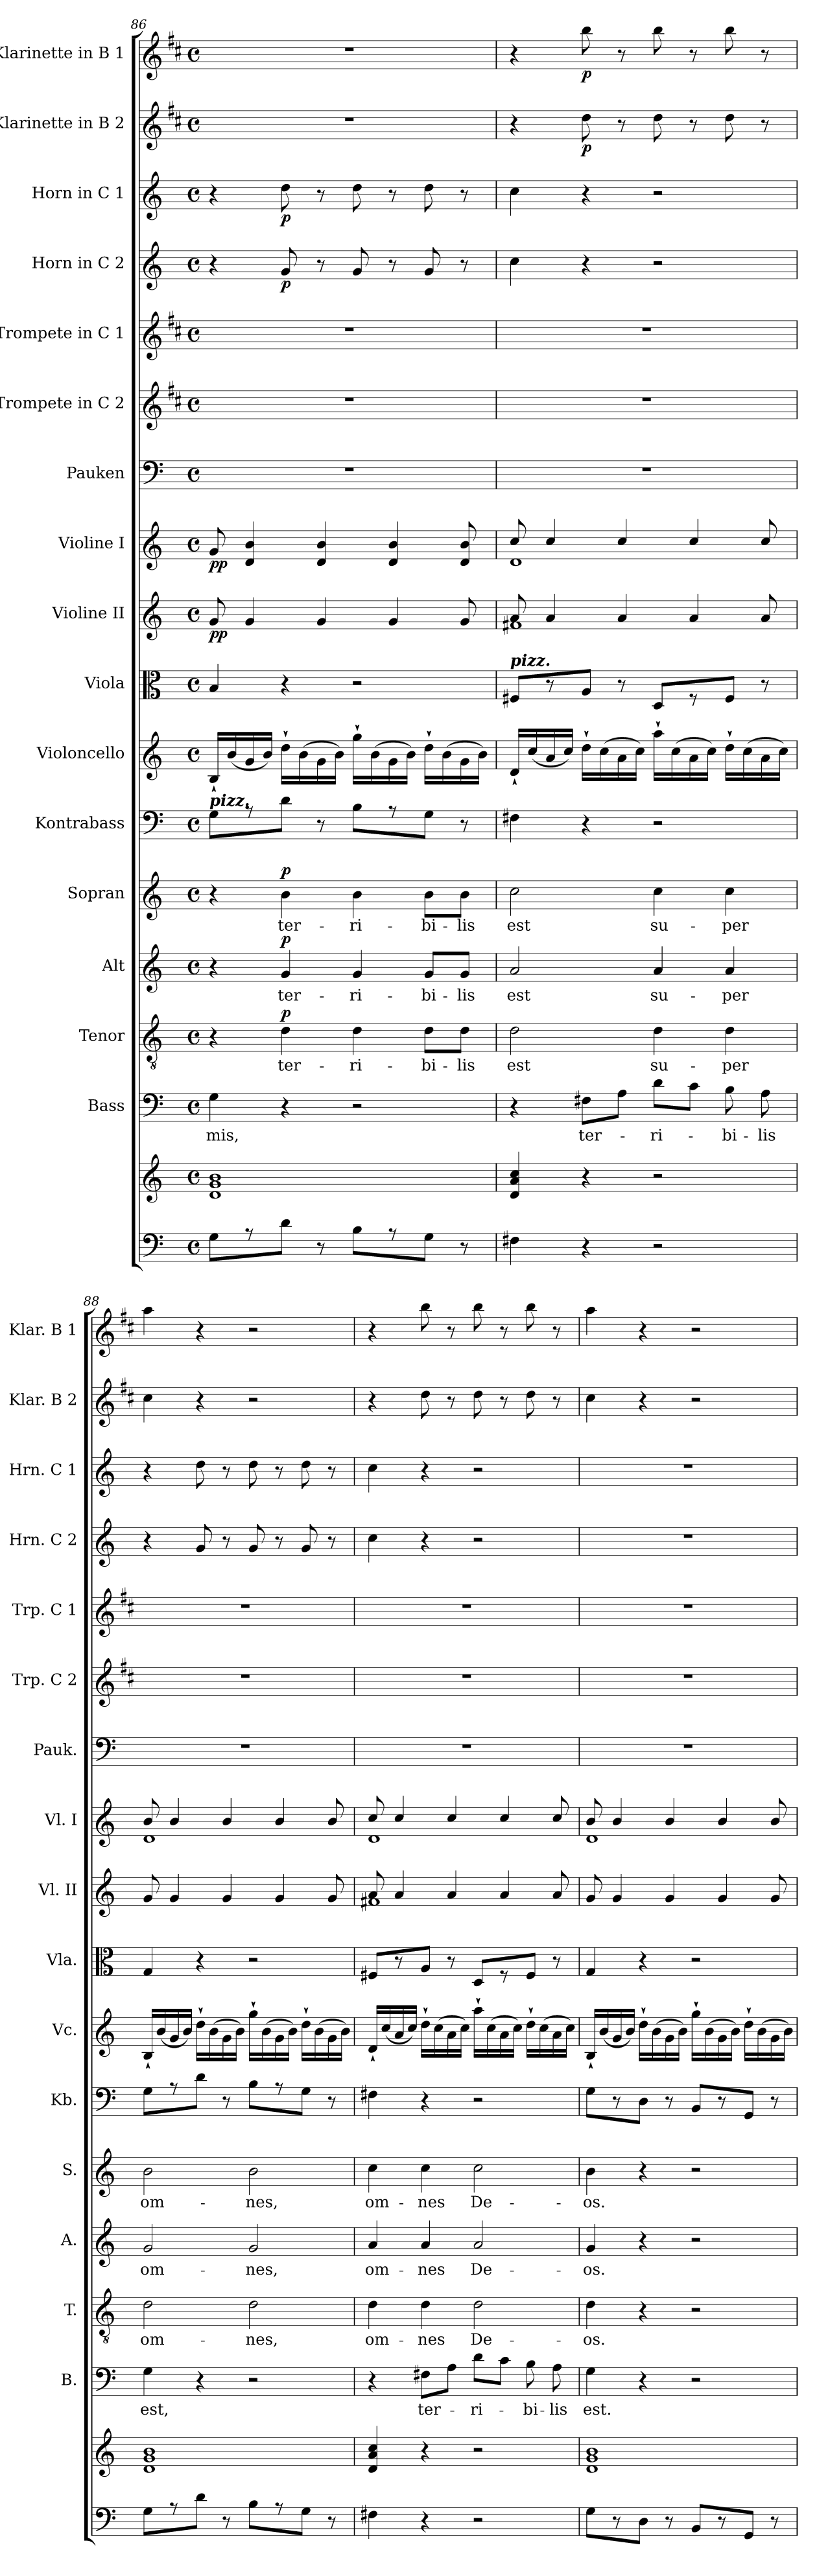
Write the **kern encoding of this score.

**kern	**kern	**kern	**text	**kern	**text	**dynam	**kern	**text	**dynam	**kern	**text	**dynam	**kern	**kern	**kern	**kern	**dynam	**kern	**dynam	**kern	**kern	**kern	**kern	**dynam	**kern	**dynam	**kern	**dynam	**kern	**dynam
*part17	*part17	*part16	*part16	*part15	*part15	*part15	*part14	*part14	*part14	*part13	*part13	*part13	*part12	*part11	*part10	*part9	*part9	*part8	*part8	*part7	*part6	*part5	*part4	*part4	*part3	*part3	*part2	*part2	*part1	*part1
*staff18	*staff17	*staff16	*staff16	*staff15	*staff15	*staff15	*staff14	*staff14	*staff14	*staff13	*staff13	*staff13	*staff12	*staff11	*staff10	*staff9	*staff9	*staff8	*staff8	*staff7	*staff6	*staff5	*staff4	*staff4	*staff3	*staff3	*staff2	*staff2	*staff1	*staff1
*	*	*I"Bass	*	*I"Tenor	*	*	*I"Alt	*	*	*I"Sopran	*	*	*I"Kontrabass	*I"Violoncello	*I"Viola	*I"Violine II	*	*I"Violine I	*	*I"Pauken	*I"Trompete in C 2	*I"Trompete in C 1	*I"Horn in C 2	*	*I"Horn in C 1	*	*I"Klarinette in B 2	*	*I"Klarinette in B 1	*
*	*	*I'B.	*	*I'T.	*	*	*I'A.	*	*	*I'S.	*	*	*I'Kb.	*I'Vc.	*I'Vla.	*I'Vl. II	*	*I'Vl. I	*	*I'Pauk.	*I'Trp. C 2	*I'Trp. C 1	*I'Hrn. C 2	*	*I'Hrn. C 1	*	*I'Klar. B 2	*	*I'Klar. B 1	*
!!LO:PB:g=z
*clefF4	*clefG2	*clefF4	*	*clefGv2	*	*	*clefG2	*	*	*clefG2	*	*	*clefF4	*clefG2	*clefC3	*clefG2	*	*clefG2	*	*clefF4	*clefG2	*clefG2	*clefG2	*	*clefG2	*	*clefG2	*	*clefG2	*
*	*	*	*	*	*	*	*	*	*	*	*	*	*ITrd7c12	*	*	*	*	*	*	*	*ITrd1c2	*ITrd1c2	*ITrd7c12	*	*ITrd7c12	*	*ITrd1c2	*	*ITrd1c2	*
*k[]	*k[]	*k[]	*	*k[]	*	*	*k[]	*	*	*k[]	*	*	*k[]	*k[]	*k[]	*k[]	*	*k[]	*	*k[]	*k[]	*k[]	*k[]	*	*k[]	*	*k[]	*	*k[]	*
*C:	*C:	*C:	*	*C:	*	*	*C:	*	*	*C:	*	*	*C:	*C:	*C:	*C:	*	*C:	*	*C:	*C:	*C:	*C:	*	*C:	*	*C:	*	*C:	*
*M4/4	*M4/4	*M4/4	*	*M4/4	*	*	*M4/4	*	*	*M4/4	*	*	*M4/4	*M4/4	*M4/4	*M4/4	*	*M4/4	*	*M4/4	*M4/4	*M4/4	*M4/4	*	*M4/4	*	*M4/4	*	*M4/4	*
*met(c)	*met(c)	*met(c)	*	*met(c)	*	*	*met(c)	*	*	*met(c)	*	*	*met(c)	*met(c)	*met(c)	*met(c)	*	*met(c)	*	*met(c)	*met(c)	*met(c)	*met(c)	*	*met(c)	*	*met(c)	*	*met(c)	*
=86	=86	=86	=86	=86	=86	=86	=86	=86	=86	=86	=86	=86	=86	=86	=86	=86	=86	=86	=86	=86	=86	=86	=86	=86	=86	=86	=86	=86	=86	=86
!	!	!	!	!	!	!	!	!	!	!	!	!	!LO:TX:a:Bi:t=pizz.	!	!	!	!	!	!	!	!	!	!	!	!	!	!	!	!	!
!	!	!	!LO:LY:b	!	!	!	!	!	!	!	!	!	!	!	!	!	!LO:DY:b	!	!LO:DY:b	!	!	!	!	!	!	!	!	!	!	!
8G\L	1d 1g 1b	4G\	-mis,	4r	.	.	4r	.	.	4r	.	.	8GG\L	16B`</LL	4B/	8g/	pp	8g/	pp	1r	1r	1r	4r	.	4r	.	1r	.	1r	.
.	.	.	.	.	.	.	.	.	.	.	.	.	.	(<16b/	.	.	.	.	.	.	.	.	.	.	.	.	.	.	.	.
8r	.	.	.	.	.	.	.	.	.	.	.	.	8r	16g/	.	4g/	.	4d/ 4b/	.	.	.	.	.	.	.	.	.	.	.	.
.	.	.	.	.	.	.	.	.	.	.	.	.	.	16b/JJ)	.	.	.	.	.	.	.	.	.	.	.	.	.	.	.	.
!	!	!	!	!	!LO:LY:b	!LO:DY:a	!	!LO:LY:b	!LO:DY:a	!	!LO:LY:b	!LO:DY:a	!	!	!	!	!	!	!	!	!	!	!	!LO:DY:b	!	!LO:DY:b	!	!	!	!
8d\J	.	4r	.	4d\	ter-	p	4g/	ter-	p	4b\	ter-	p	8D\J	16dd`>\LL	4r	.	.	.	.	.	.	.	8G/	p	8d\	p	.	.	.	.
.	.	.	.	.	.	.	.	.	.	.	.	.	.	(>16b\	.	.	.	.	.	.	.	.	.	.	.	.	.	.	.	.
8r	.	.	.	.	.	.	.	.	.	.	.	.	8r	16g\	.	4g/	.	4d/ 4b/	.	.	.	.	8r	.	8r	.	.	.	.	.
.	.	.	.	.	.	.	.	.	.	.	.	.	.	16b\JJ)	.	.	.	.	.	.	.	.	.	.	.	.	.	.	.	.
!	!	!	!	!	!LO:LY:b	!	!	!LO:LY:b	!	!	!LO:LY:b	!	!	!	!	!	!	!	!	!	!	!	!	!	!	!	!	!	!	!
8B\L	.	2r	.	4d\	-ri-	.	4g/	-ri-	.	4b\	-ri-	.	8BB\L	16gg`>\LL	2r	.	.	.	.	.	.	.	8G/	.	8d\	.	.	.	.	.
.	.	.	.	.	.	.	.	.	.	.	.	.	.	(>16b\	.	.	.	.	.	.	.	.	.	.	.	.	.	.	.	.
8r	.	.	.	.	.	.	.	.	.	.	.	.	8r	16g\	.	4g/	.	4d/ 4b/	.	.	.	.	8r	.	8r	.	.	.	.	.
.	.	.	.	.	.	.	.	.	.	.	.	.	.	16b\JJ)	.	.	.	.	.	.	.	.	.	.	.	.	.	.	.	.
!	!	!	!	!	!LO:LY:b	!	!	!LO:LY:b	!	!	!LO:LY:b	!	!	!	!	!	!	!	!	!	!	!	!	!	!	!	!	!	!	!
8G\J	.	.	.	8d\L	-bi-	.	8g/L	-bi-	.	8b\L	-bi-	.	8GG\J	16dd`>\LL	.	.	.	.	.	.	.	.	8G/	.	8d\	.	.	.	.	.
.	.	.	.	.	.	.	.	.	.	.	.	.	.	(>16b\	.	.	.	.	.	.	.	.	.	.	.	.	.	.	.	.
!	!	!	!	!	!LO:LY:b	!	!	!LO:LY:b	!	!	!LO:LY:b	!	!	!	!	!	!	!	!	!	!	!	!	!	!	!	!	!	!	!
8r	.	.	.	8d\J	-lis	.	8g/J	-lis	.	8b\J	-lis	.	8r	16g\	.	8g/	.	8d/ 8b/	.	.	.	.	8r	.	8r	.	.	.	.	.
.	.	.	.	.	.	.	.	.	.	.	.	.	.	16b\JJ)	.	.	.	.	.	.	.	.	.	.	.	.	.	.	.	.
=87	=87	=87	=87	=87	=87	=87	=87	=87	=87	=87	=87	=87	=87	=87	=87	=87	=87	=87	=87	=87	=87	=87	=87	=87	=87	=87	=87	=87	=87	=87
!	!	!	!	!	!	!	!	!	!	!	!	!	!	!	!LO:TX:a:Bi:t=pizz.	!	!	!	!	!	!	!	!	!	!	!	!	!	!	!
!	!	!	!	!	!LO:LY:b	!	!	!LO:LY:b	!	!	!LO:LY:b	!	!	!	!	!	!	!	!	!	!	!	!	!	!	!	!	!	!	!
*	*	*	*	*	*	*	*	*	*	*	*	*	*	*	*	*^	*	*^	*	*	*	*	*	*	*	*	*	*	*	*
4F#X\	4d/ 4a/ 4cc/	4r	.	2d\	est	.	2a/	est	.	2cc\	est	.	4FF#X\	16d`</LL	8F#X/L	8a/	1f#X	.	8cc/	1d	.	1r	1r	1r	4c\	.	4c\	.	4r	.	4r	.
.	.	.	.	.	.	.	.	.	.	.	.	.	.	(<16cc/	.	.	.	.	.	.	.	.	.	.	.	.	.	.	.	.	.	.
.	.	.	.	.	.	.	.	.	.	.	.	.	.	16a/	8r	4a/	.	.	4cc/	.	.	.	.	.	.	.	.	.	.	.	.	.
.	.	.	.	.	.	.	.	.	.	.	.	.	.	16cc/JJ)	.	.	.	.	.	.	.	.	.	.	.	.	.	.	.	.	.	.
!	!	!	!LO:LY:b	!	!	!	!	!	!	!	!	!	!	!	!	!	!	!	!	!	!	!	!	!	!	!	!	!	!	!LO:DY:b	!	!LO:DY:b
4r	4r	8F#X\L	ter-	.	.	.	.	.	.	.	.	.	4r	16dd`>\LL	8A/J	.	.	.	.	.	.	.	.	.	4r	.	4r	.	8cc\	p	8aa\	p
.	.	.	.	.	.	.	.	.	.	.	.	.	.	(>16cc\	.	.	.	.	.	.	.	.	.	.	.	.	.	.	.	.	.	.
.	.	8A\J	.	.	.	.	.	.	.	.	.	.	.	16a\	8r	4a/	.	.	4cc/	.	.	.	.	.	.	.	.	.	8r	.	8r	.
.	.	.	.	.	.	.	.	.	.	.	.	.	.	16cc\JJ)	.	.	.	.	.	.	.	.	.	.	.	.	.	.	.	.	.	.
!	!	!	!LO:LY:b	!	!LO:LY:b	!	!	!LO:LY:b	!	!	!LO:LY:b	!	!	!	!	!	!	!	!	!	!	!	!	!	!	!	!	!	!	!	!	!
2r	2r	8d\L	-ri-	4d\	su-	.	4a/	su-	.	4cc\	su-	.	2r	16aa`>\LL	8D/L	.	.	.	.	.	.	.	.	.	2r	.	2r	.	8cc\	.	8aa\	.
.	.	.	.	.	.	.	.	.	.	.	.	.	.	(>16cc\	.	.	.	.	.	.	.	.	.	.	.	.	.	.	.	.	.	.
.	.	8c\J	.	.	.	.	.	.	.	.	.	.	.	16a\	8r	4a/	.	.	4cc/	.	.	.	.	.	.	.	.	.	8r	.	8r	.
.	.	.	.	.	.	.	.	.	.	.	.	.	.	16cc\JJ)	.	.	.	.	.	.	.	.	.	.	.	.	.	.	.	.	.	.
!	!	!	!LO:LY:b	!	!LO:LY:b	!	!	!LO:LY:b	!	!	!LO:LY:b	!	!	!	!	!	!	!	!	!	!	!	!	!	!	!	!	!	!	!	!	!
.	.	8B\	-bi-	4d\	-per	.	4a/	-per	.	4cc\	-per	.	.	16dd`>\LL	8F#/J	.	.	.	.	.	.	.	.	.	.	.	.	.	8cc\	.	8aa\	.
.	.	.	.	.	.	.	.	.	.	.	.	.	.	(>16cc\	.	.	.	.	.	.	.	.	.	.	.	.	.	.	.	.	.	.
!	!	!	!LO:LY:b	!	!	!	!	!	!	!	!	!	!	!	!	!	!	!	!	!	!	!	!	!	!	!	!	!	!	!	!	!
.	.	8A\	-lis	.	.	.	.	.	.	.	.	.	.	16a\	8r	8a/	.	.	8cc/	.	.	.	.	.	.	.	.	.	8r	.	8r	.
.	.	.	.	.	.	.	.	.	.	.	.	.	.	16cc\JJ)	.	.	.	.	.	.	.	.	.	.	.	.	.	.	.	.	.	.
*	*	*	*	*	*	*	*	*	*	*	*	*	*	*	*	*v	*v	*	*	*	*	*	*	*	*	*	*	*	*	*	*	*
=88	=88	=88	=88	=88	=88	=88	=88	=88	=88	=88	=88	=88	=88	=88	=88	=88	=88	=88	=88	=88	=88	=88	=88	=88	=88	=88	=88	=88	=88	=88	=88
!	!	!	!LO:LY:b	!	!LO:LY:b	!	!	!LO:LY:b	!	!	!LO:LY:b	!	!	!	!	!	!	!	!	!	!	!	!	!	!	!	!	!	!	!	!
8G\L	1d 1g 1b	4G\	est,	2d\	om-	.	2g/	om-	.	2b\	om-	.	8GG\L	16B`</LL	4G/	8g/	.	8b/	1d	.	1r	1r	1r	4r	.	4r	.	4b\	.	4gg\	.
.	.	.	.	.	.	.	.	.	.	.	.	.	.	(<16b/	.	.	.	.	.	.	.	.	.	.	.	.	.	.	.	.	.
8r	.	.	.	.	.	.	.	.	.	.	.	.	8r	16g/	.	4g/	.	4b/	.	.	.	.	.	.	.	.	.	.	.	.	.
.	.	.	.	.	.	.	.	.	.	.	.	.	.	16b/JJ)	.	.	.	.	.	.	.	.	.	.	.	.	.	.	.	.	.
8d\J	.	4r	.	.	.	.	.	.	.	.	.	.	8D\J	16dd`>\LL	4r	.	.	.	.	.	.	.	.	8G/	.	8d\	.	4r	.	4r	.
.	.	.	.	.	.	.	.	.	.	.	.	.	.	(>16b\	.	.	.	.	.	.	.	.	.	.	.	.	.	.	.	.	.
8r	.	.	.	.	.	.	.	.	.	.	.	.	8r	16g\	.	4g/	.	4b/	.	.	.	.	.	8r	.	8r	.	.	.	.	.
.	.	.	.	.	.	.	.	.	.	.	.	.	.	16b\JJ)	.	.	.	.	.	.	.	.	.	.	.	.	.	.	.	.	.
!	!	!	!	!	!LO:LY:b	!	!	!LO:LY:b	!	!	!LO:LY:b	!	!	!	!	!	!	!	!	!	!	!	!	!	!	!	!	!	!	!	!
8B\L	.	2r	.	2d\	-nes,	.	2g/	-nes,	.	2b\	-nes,	.	8BB\L	16gg`>\LL	2r	.	.	.	.	.	.	.	.	8G/	.	8d\	.	2r	.	2r	.
.	.	.	.	.	.	.	.	.	.	.	.	.	.	(>16b\	.	.	.	.	.	.	.	.	.	.	.	.	.	.	.	.	.
8r	.	.	.	.	.	.	.	.	.	.	.	.	8r	16g\	.	4g/	.	4b/	.	.	.	.	.	8r	.	8r	.	.	.	.	.
.	.	.	.	.	.	.	.	.	.	.	.	.	.	16b\JJ)	.	.	.	.	.	.	.	.	.	.	.	.	.	.	.	.	.
8G\J	.	.	.	.	.	.	.	.	.	.	.	.	8GG\J	16dd`>\LL	.	.	.	.	.	.	.	.	.	8G/	.	8d\	.	.	.	.	.
.	.	.	.	.	.	.	.	.	.	.	.	.	.	(>16b\	.	.	.	.	.	.	.	.	.	.	.	.	.	.	.	.	.
8r	.	.	.	.	.	.	.	.	.	.	.	.	8r	16g\	.	8g/	.	8b/	.	.	.	.	.	8r	.	8r	.	.	.	.	.
.	.	.	.	.	.	.	.	.	.	.	.	.	.	16b\JJ)	.	.	.	.	.	.	.	.	.	.	.	.	.	.	.	.	.
=89	=89	=89	=89	=89	=89	=89	=89	=89	=89	=89	=89	=89	=89	=89	=89	=89	=89	=89	=89	=89	=89	=89	=89	=89	=89	=89	=89	=89	=89	=89	=89
!	!	!	!	!	!LO:LY:b	!	!	!LO:LY:b	!	!	!LO:LY:b	!	!	!	!	!	!	!	!	!	!	!	!	!	!	!	!	!	!	!	!
*	*	*	*	*	*	*	*	*	*	*	*	*	*	*	*	*^	*	*	*	*	*	*	*	*	*	*	*	*	*	*	*
4F#X\	4d/ 4a/ 4cc/	4r	.	4d\	om-	.	4a/	om-	.	4cc\	om-	.	4FF#X\	16d`</LL	8F#X/L	8a/	1f#X	.	8cc/	1d	.	1r	1r	1r	4c\	.	4c\	.	4r	.	4r	.
.	.	.	.	.	.	.	.	.	.	.	.	.	.	(<16cc/	.	.	.	.	.	.	.	.	.	.	.	.	.	.	.	.	.	.
.	.	.	.	.	.	.	.	.	.	.	.	.	.	16a/	8r	4a/	.	.	4cc/	.	.	.	.	.	.	.	.	.	.	.	.	.
.	.	.	.	.	.	.	.	.	.	.	.	.	.	16cc/JJ)	.	.	.	.	.	.	.	.	.	.	.	.	.	.	.	.	.	.
!	!	!	!LO:LY:b	!	!LO:LY:b	!	!	!LO:LY:b	!	!	!LO:LY:b	!	!	!	!	!	!	!	!	!	!	!	!	!	!	!	!	!	!	!	!	!
4r	4r	8F#X\L	ter-	4d\	-nes	.	4a/	-nes	.	4cc\	-nes	.	4r	16dd`>\LL	8A/J	.	.	.	.	.	.	.	.	.	4r	.	4r	.	8cc\	.	8aa\	.
.	.	.	.	.	.	.	.	.	.	.	.	.	.	(>16cc\	.	.	.	.	.	.	.	.	.	.	.	.	.	.	.	.	.	.
.	.	8A\J	.	.	.	.	.	.	.	.	.	.	.	16a\	8r	4a/	.	.	4cc/	.	.	.	.	.	.	.	.	.	8r	.	8r	.
.	.	.	.	.	.	.	.	.	.	.	.	.	.	16cc\JJ)	.	.	.	.	.	.	.	.	.	.	.	.	.	.	.	.	.	.
!	!	!	!LO:LY:b	!	!LO:LY:b	!	!	!LO:LY:b	!	!	!LO:LY:b	!	!	!	!	!	!	!	!	!	!	!	!	!	!	!	!	!	!	!	!	!
2r	2r	8d\L	-ri-	2d\	De-	.	2a/	De-	.	2cc\	De-	.	2r	16aa`>\LL	8D/L	.	.	.	.	.	.	.	.	.	2r	.	2r	.	8cc\	.	8aa\	.
.	.	.	.	.	.	.	.	.	.	.	.	.	.	(>16cc\	.	.	.	.	.	.	.	.	.	.	.	.	.	.	.	.	.	.
.	.	8c\J	.	.	.	.	.	.	.	.	.	.	.	16a\	8r	4a/	.	.	4cc/	.	.	.	.	.	.	.	.	.	8r	.	8r	.
.	.	.	.	.	.	.	.	.	.	.	.	.	.	16cc\JJ)	.	.	.	.	.	.	.	.	.	.	.	.	.	.	.	.	.	.
!	!	!	!LO:LY:b	!	!	!	!	!	!	!	!	!	!	!	!	!	!	!	!	!	!	!	!	!	!	!	!	!	!	!	!	!
.	.	8B\	-bi-	.	.	.	.	.	.	.	.	.	.	16dd`>\LL	8F#/J	.	.	.	.	.	.	.	.	.	.	.	.	.	8cc\	.	8aa\	.
.	.	.	.	.	.	.	.	.	.	.	.	.	.	(>16cc\	.	.	.	.	.	.	.	.	.	.	.	.	.	.	.	.	.	.
!	!	!	!LO:LY:b	!	!	!	!	!	!	!	!	!	!	!	!	!	!	!	!	!	!	!	!	!	!	!	!	!	!	!	!	!
.	.	8A\	-lis	.	.	.	.	.	.	.	.	.	.	16a\	8r	8a/	.	.	8cc/	.	.	.	.	.	.	.	.	.	8r	.	8r	.
.	.	.	.	.	.	.	.	.	.	.	.	.	.	16cc\JJ)	.	.	.	.	.	.	.	.	.	.	.	.	.	.	.	.	.	.
*	*	*	*	*	*	*	*	*	*	*	*	*	*	*	*	*v	*v	*	*	*	*	*	*	*	*	*	*	*	*	*	*	*
!!LO:PB:g=z
=90	=90	=90	=90	=90	=90	=90	=90	=90	=90	=90	=90	=90	=90	=90	=90	=90	=90	=90	=90	=90	=90	=90	=90	=90	=90	=90	=90	=90	=90	=90	=90
!	!	!	!LO:LY:b	!	!LO:LY:b	!	!	!LO:LY:b	!	!	!LO:LY:b	!	!	!	!	!	!	!	!	!	!	!	!	!	!	!	!	!	!	!	!
8G\L	1d 1g 1b	4G\	est.	4d\	-os.	.	4g/	-os.	.	4b\	-os.	.	8GG\L	16B`</LL	4G/	8g/	.	8b/	1d	.	1r	1r	1r	1r	.	1r	.	4b\	.	4gg\	.
.	.	.	.	.	.	.	.	.	.	.	.	.	.	(<16b/	.	.	.	.	.	.	.	.	.	.	.	.	.	.	.	.	.
8r	.	.	.	.	.	.	.	.	.	.	.	.	8r	16g/	.	4g/	.	4b/	.	.	.	.	.	.	.	.	.	.	.	.	.
.	.	.	.	.	.	.	.	.	.	.	.	.	.	16b/JJ)	.	.	.	.	.	.	.	.	.	.	.	.	.	.	.	.	.
8D\J	.	4r	.	4r	.	.	4r	.	.	4r	.	.	8DD\J	16dd`>\LL	4r	.	.	.	.	.	.	.	.	.	.	.	.	4r	.	4r	.
.	.	.	.	.	.	.	.	.	.	.	.	.	.	(>16b\	.	.	.	.	.	.	.	.	.	.	.	.	.	.	.	.	.
8r	.	.	.	.	.	.	.	.	.	.	.	.	8r	16g\	.	4g/	.	4b/	.	.	.	.	.	.	.	.	.	.	.	.	.
.	.	.	.	.	.	.	.	.	.	.	.	.	.	16b\JJ)	.	.	.	.	.	.	.	.	.	.	.	.	.	.	.	.	.
8BB/L	.	2r	.	2r	.	.	2r	.	.	2r	.	.	8BBB/L	16gg`>\LL	2r	.	.	.	.	.	.	.	.	.	.	.	.	2r	.	2r	.
.	.	.	.	.	.	.	.	.	.	.	.	.	.	(>16b\	.	.	.	.	.	.	.	.	.	.	.	.	.	.	.	.	.
8r	.	.	.	.	.	.	.	.	.	.	.	.	8r	16g\	.	4g/	.	4b/	.	.	.	.	.	.	.	.	.	.	.	.	.
.	.	.	.	.	.	.	.	.	.	.	.	.	.	16b\JJ)	.	.	.	.	.	.	.	.	.	.	.	.	.	.	.	.	.
8GG/J	.	.	.	.	.	.	.	.	.	.	.	.	8GGG/J	16dd`>\LL	.	.	.	.	.	.	.	.	.	.	.	.	.	.	.	.	.
.	.	.	.	.	.	.	.	.	.	.	.	.	.	(>16b\	.	.	.	.	.	.	.	.	.	.	.	.	.	.	.	.	.
8r	.	.	.	.	.	.	.	.	.	.	.	.	8r	16g\	.	8g/	.	8b/	.	.	.	.	.	.	.	.	.	.	.	.	.
.	.	.	.	.	.	.	.	.	.	.	.	.	.	16b\JJ)	.	.	.	.	.	.	.	.	.	.	.	.	.	.	.	.	.
*	*	*	*	*	*	*	*	*	*	*	*	*	*	*	*	*	*	*v	*v	*	*	*	*	*	*	*	*	*	*	*	*
=	=	=	=	=	=	=	=	=	=	=	=	=	=	=	=	=	=	=	=	=	=	=	=	=	=	=	=	=	=	=
*-	*-	*-	*-	*-	*-	*-	*-	*-	*-	*-	*-	*-	*-	*-	*-	*-	*-	*-	*-	*-	*-	*-	*-	*-	*-	*-	*-	*-	*-	*-
